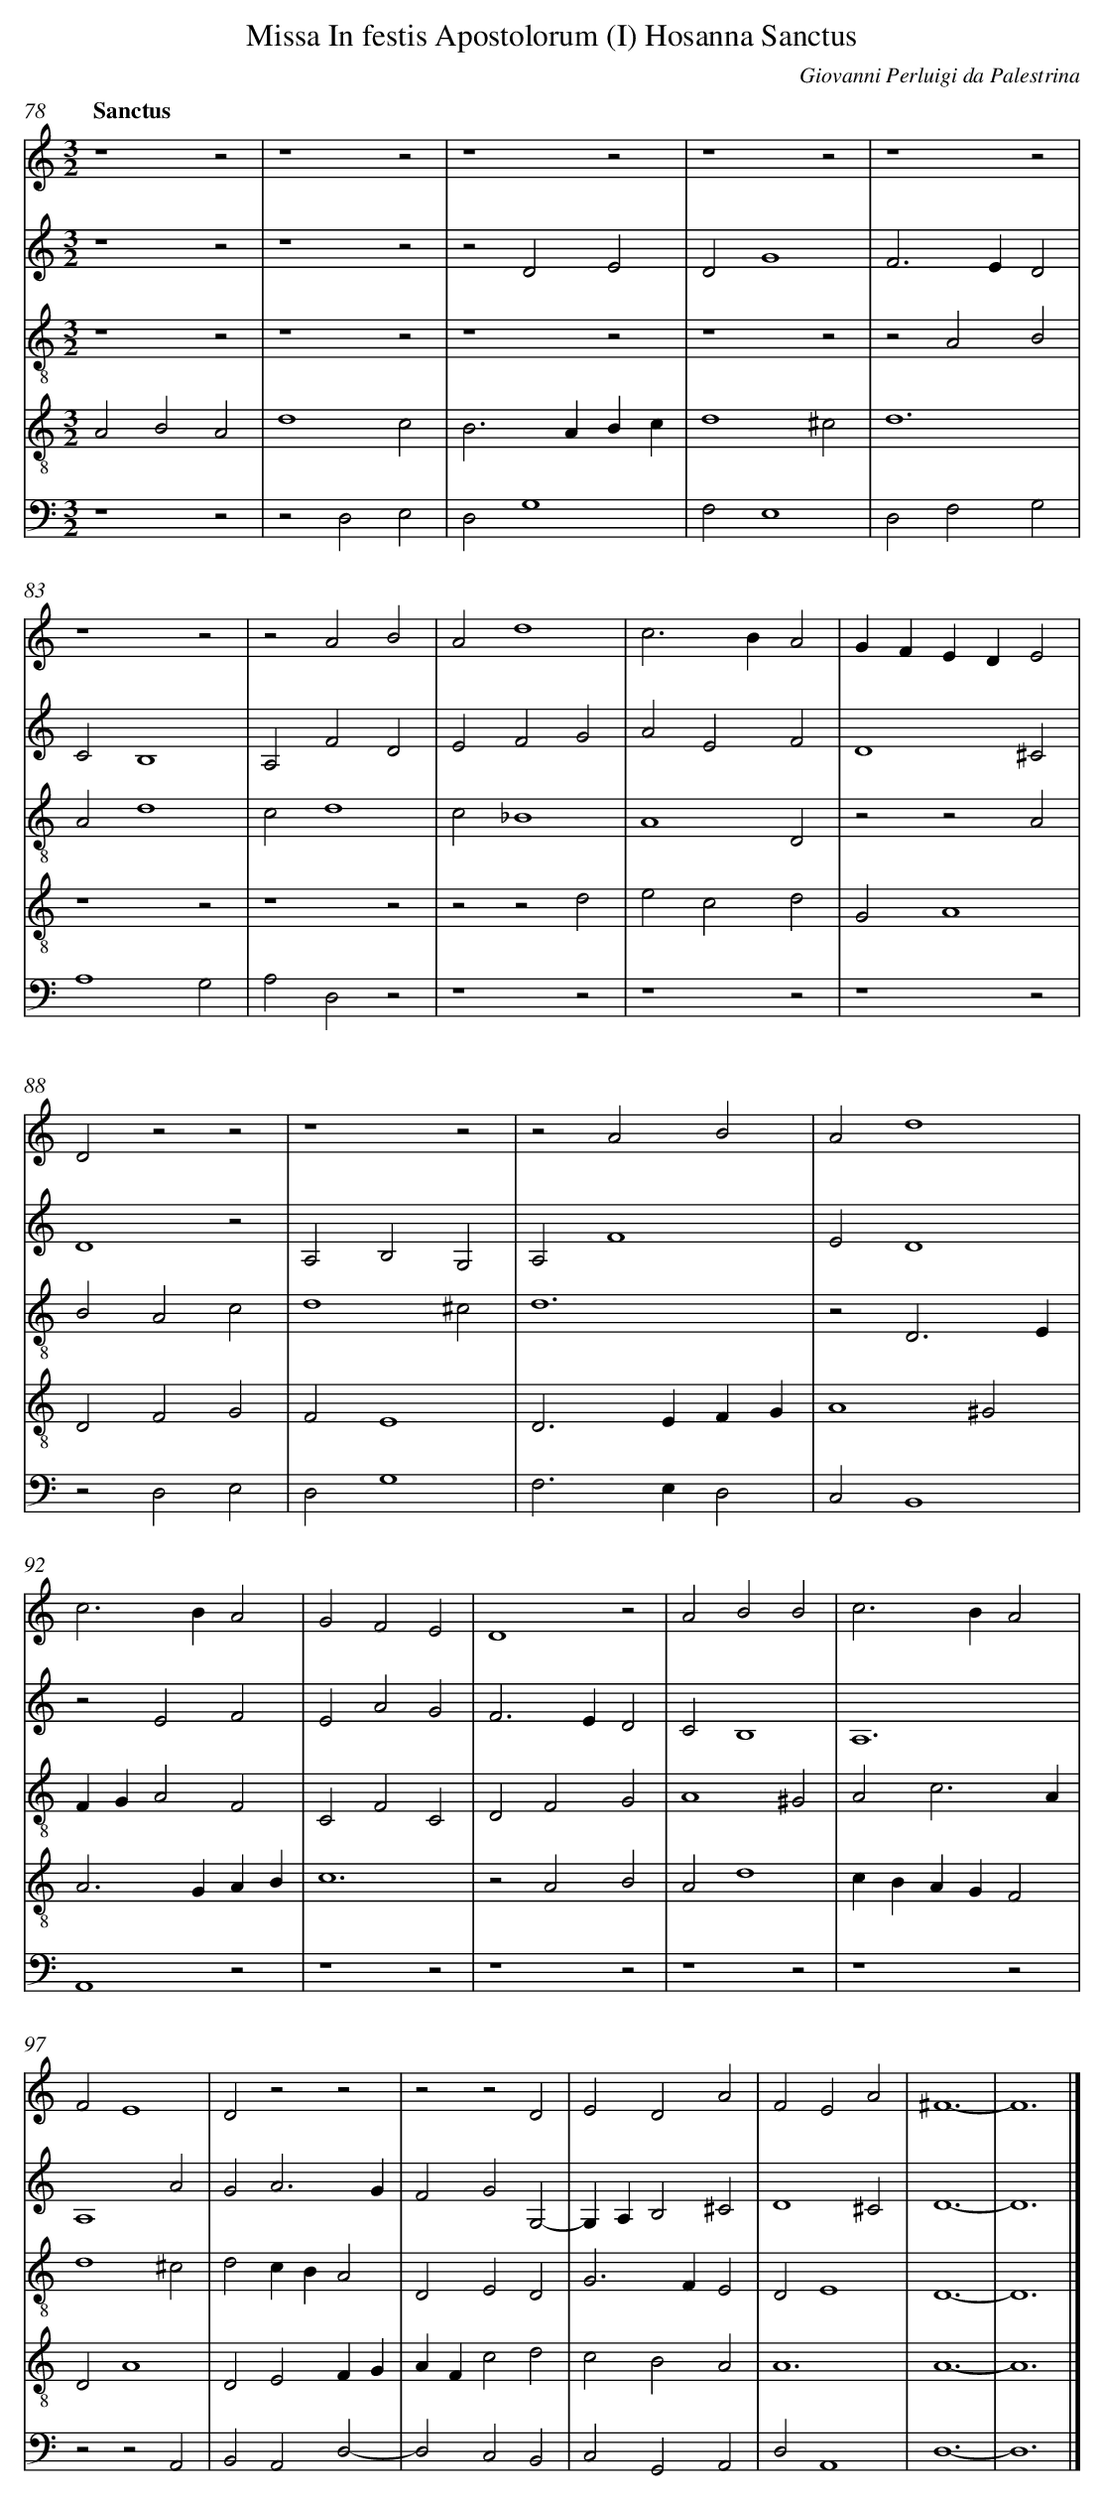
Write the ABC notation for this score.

X:1
T: Missa In festis Apostolorum (I) Hosanna Sanctus
C: Giovanni Perluigi da Palestrina
L: 1/4
M: 3/2
Q: "Sanctus"
V: 1 clef=treble
V: 2 clef=treble
V: 3 clef=treble-8
V: 4 clef=treble-8
V: 5 clef=bass
K: C
[V:1] z4z2 |
[V:2] z4z2 |
[V:3] z4z2 |
[V:4] A2B2A2 |
[V:5] z4z2 |
[V:1] z4z2 |
[V:2] z4z2 |
[V:3] z4z2 |
[V:4] d4c2 |
[V:5] z2D,2E,2 |
[V:1] z4z2 |
[V:2] z2D2E2 |
[V:3] z4z2 |
[V:4] B2>A2Bc |
[V:5] D,2G,4 |
[V:1] z4z2 |
[V:2] D2G4 |
[V:3] z4z2 |
[V:4] d4^c2 |
[V:5] F,2E,4 |
[V:1] z4z2 |
[V:2] F2>E2D2 |
[V:3] z2A2B2 |
[V:4] d6 |
[V:5] D,2F,2G,2 |
[V:1] z4z2 |
[V:2] C2B,4 |
[V:3] A2d4 |
[V:4] z4z2 |
[V:5] A,4G,2 |
[V:1] z2A2B2 |
[V:2] A,2F2D2 |
[V:3] c2d4 |
[V:4] z4z2 |
[V:5] A,2D,2z2 |
[V:1] A2d4 |
[V:2] E2F2G2 |
[V:3] c2_B4 |
[V:4] z2z2d2 |
[V:5] z4z2 |
[V:1] c2>B2A2 |
[V:2] A2E2F2 |
[V:3] A4D2 |
[V:4] e2c2d2 |
[V:5] z4z2 |
[V:1] GFEDE2 |
[V:2] D4^C2 |
[V:3] z2z2A2 |
[V:4] G2A4 |
[V:5] z4z2 |
[V:1] D2z2z2 |
[V:2] D4z2 |
[V:3] B2A2c2 |
[V:4] D2F2G2 |
[V:5] z2D,2E,2 |
[V:1] z4z2 |
[V:2] A,2B,2G,2 |
[V:3] d4^c2 |
[V:4] F2E4 |
[V:5] D,2G,4 |
[V:1] z2A2B2 |
[V:2] A,2F4 |
[V:3] d6 |
[V:4] D2>E2FG |
[V:5] F,2>E,2D,2 |
[V:1] A2d4 |
[V:2] E2D4 |
[V:3] z2D3E |
[V:4] A4^G2 |
[V:5] C,2B,,4 |
[V:1] c2>B2A2 |
[V:2] z2E2F2 |
[V:3] FGA2F2 |
[V:4] A2>G2AB |
[V:5] A,,4z2 |
[V:1] G2F2E2 |
[V:2] E2A2G2 |
[V:3] C2F2C2 |
[V:4] c6 |
[V:5] z4z2 |
[V:1] D4z2 |
[V:2] F2>E2D2 |
[V:3] D2F2G2 |
[V:4] z2A2B2 |
[V:5] z4z2 |
[V:1] A2B2B2 |
[V:2] C2B,4 |
[V:3] A4^G2 |
[V:4] A2d4 |
[V:5] z4z2 |
[V:1] c2>B2A2 |
[V:2] A,6 |
[V:3] A2c3A |
[V:4] cBAGF2 |
[V:5] z4z2 |
[V:1] F2E4 |
[V:2] A,4A2 |
[V:3] d4^c2 |
[V:4] D2A4 |
[V:5] z2z2A,,2 |
[V:1] D2z2z2 |
[V:2] G2A3G |
[V:3] d2cBA2 |
[V:4] D2E2FG |
[V:5] B,,2A,,2D,2- |
[V:1] z2z2D2 |
[V:2] F2G2G,2- |
[V:3] D2E2D2 |
[V:4] AFc2d2 |
[V:5] D,2C,2B,,2 |
[V:1] E2D2A2 |
[V:2] G,A,B,2^C2 |
[V:3] G2>F2E2 |
[V:4] c2B2A2 |
[V:5] C,2G,,2A,,2 |
[V:1] F2E2A2 |
[V:2] D4^C2 |
[V:3] D2E4 |
[V:4] A6 |
[V:5] D,2A,,4 |
[V:1] ^F6- |
[V:2] D6- |
[V:3] D6- |
[V:4] A6- |
[V:5] D,6- |
[V:1] F6 |]
[V:2] D6 |]
[V:3] D6 |]
[V:4] A6 |]
[V:5] D,6 |]
